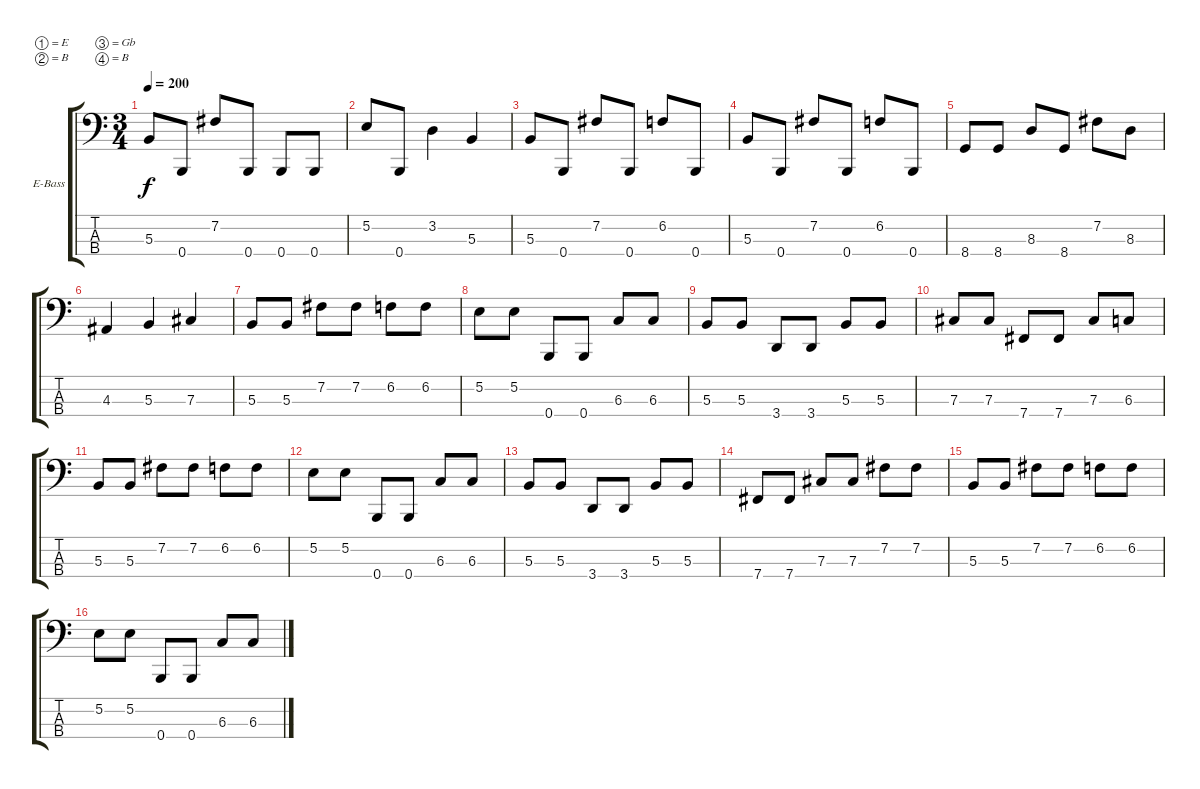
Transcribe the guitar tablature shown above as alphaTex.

\bracketExtendMode groupsimilarinstruments
\firstSystemTrackNameOrientation horizontal
\otherSystemsTrackNameOrientation horizontal
\track ("Track 9" "E-Bass") {multiBarRest instrument electricbassfinger}
\staff {score tabs}
\tuning (E2 B1 Gb1 B0)
\ts (3 4)
\tempo 200
\clef f4
\ks c
5.3.8{dy f} 0.4.8 7.2.8 0.4.8 0.4.8 0.4.8 |
5.2.8 0.4.8 3.2.4 5.3.4 |
5.3.8 0.4.8 7.2.8 0.4.8 6.2.8 0.4.8 |
5.3.8 0.4.8 7.2.8 0.4.8 6.2.8 0.4.8 |
8.4.8 8.4.8 8.3.8 8.4.8 7.2.8 8.3.8 |
4.3.4 5.3.4 7.3.4 |
5.3.8 5.3.8 7.2.8 7.2.8 6.2.8 6.2.8 |
5.2.8 5.2.8 0.4.8 0.4.8 6.3.8 6.3.8 |
5.3.8 5.3.8 3.4.8 3.4.8 5.3.8 5.3.8 |
7.3.8 7.3.8 7.4.8 7.4.8 7.3.8 6.3.8 |
5.3.8 5.3.8 7.2.8 7.2.8 6.2.8 6.2.8 |
5.2.8 5.2.8 0.4.8 0.4.8 6.3.8 6.3.8 |
5.3.8 5.3.8 3.4.8 3.4.8 5.3.8 5.3.8 |
7.4.8 7.4.8 7.3.8 7.3.8 7.2.8 7.2.8 |
5.3.8 5.3.8 7.2.8 7.2.8 6.2.8 6.2.8 |
5.2.8 5.2.8 0.4.8 0.4.8 6.3.8 6.3.8
